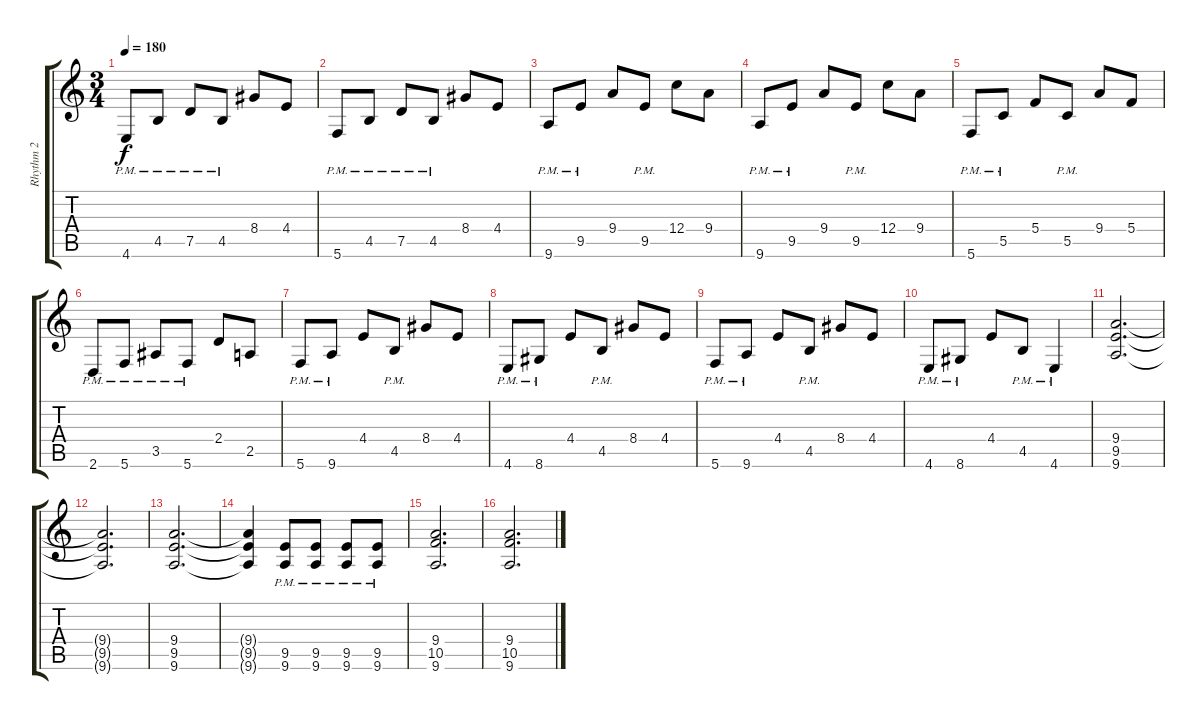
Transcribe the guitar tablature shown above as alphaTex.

\track ("Rhythm 2" "Rhythm 2") {instrument overdrivenguitar}
\staff {score tabs}
\tuning (D4 A3 F3 C3 G2 C2) {hide}
\ts (3 4)
\tempo 180
\clef g2
\ks c
4.6{pm}.8{dy f} 4.5{pm}.8 7.5{pm}.8 4.5{pm}.8 8.4.8 4.4.8 |
5.6{pm}.8 4.5{pm}.8 7.5{pm}.8 4.5{pm}.8 8.4.8 4.4.8 |
9.6{pm}.8 9.5{pm}.8 9.4.8 9.5{pm}.8 12.4.8 9.4.8 |
9.6{pm}.8 9.5{pm}.8 9.4.8 9.5{pm}.8 12.4.8 9.4.8 |
5.6{pm}.8 5.5{pm}.8 5.4.8 5.5{pm}.8 9.4.8 5.4.8 |
2.6{pm}.8 5.6{pm}.8 3.5{pm}.8 5.6{pm}.8 2.4.8 2.5.8 |
5.6{pm}.8 9.6{pm}.8 4.4.8 4.5{pm}.8 8.4.8 4.4.8 |
4.6{pm}.8 8.6{pm}.8 4.4.8 4.5{pm}.8 8.4.8 4.4.8 |
5.6{pm}.8 9.6{pm}.8 4.4.8 4.5{pm}.8 8.4.8 4.4.8 |
4.6{pm}.8 8.6{pm}.8 4.4.8 4.5{pm}.8 4.6{pm}.4 |
(9.4 9.5 9.6).2{d} |
(9.4{t} 9.5{t} 9.6{t}).2{d} |
(9.4 9.5 9.6).2{d} |
(9.4{t} 9.5{t} 9.6{t}).4 (9.5{pm} 9.6{pm}).8 (9.5{pm} 9.6{pm}).8 (9.5{pm} 9.6{pm}).8 (9.5{pm} 9.6{pm}).8 |
(9.4 10.5 9.6).2{d} |
(9.4 10.5 9.6).2{d}
